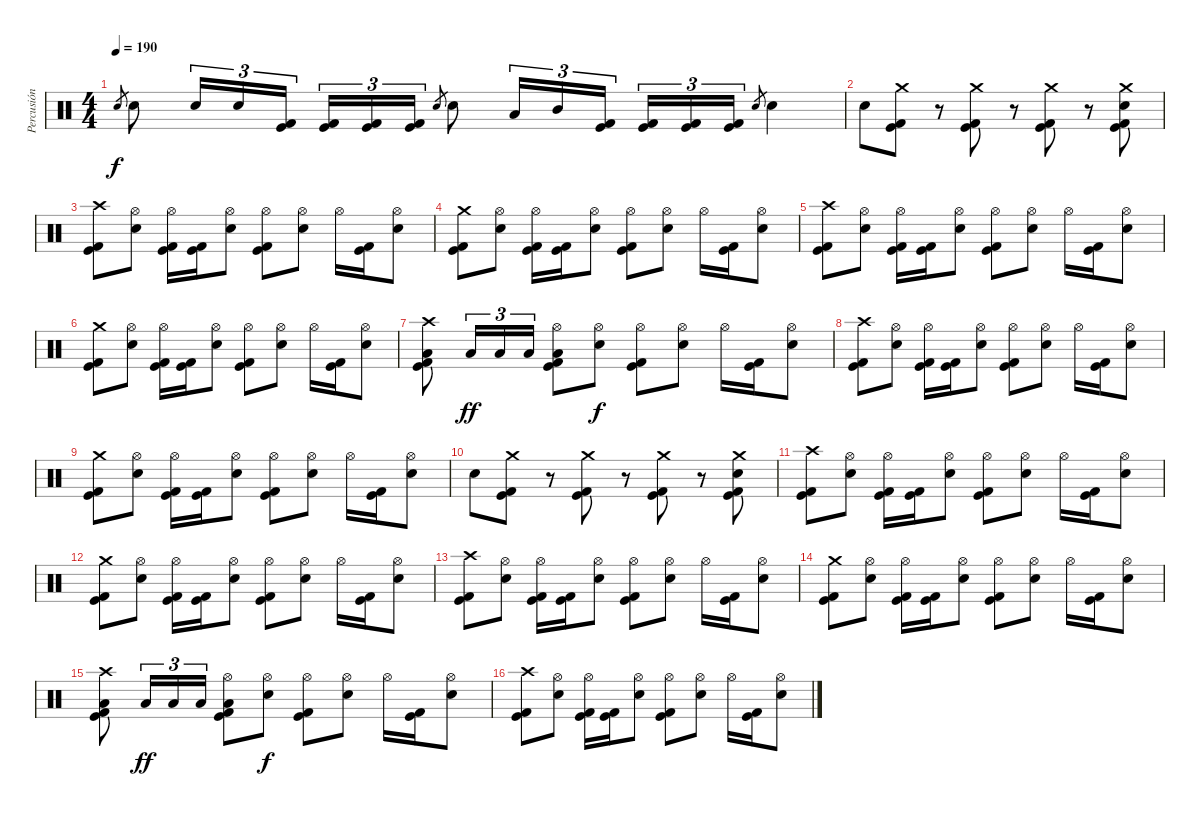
\track ("Percusión" "Percusión") {instrument percussion}
\staff {score}
\articulation defaults
\ts (4 4)
\tempo 190
\clef neutral
\ks c "Electric Snare (hit)".8{gr dy f} "Electric Snare (hit)".8 "Electric Snare (hit)".16{tu (3 2)} "Electric Snare (hit)".16{tu (3 2)}
("Kick (hit) 2" "Kick (hit)").16{tu (3 2)} ("Kick (hit)" "Kick (hit) 2").16{tu (3 2)} ("Kick (hit)" "Kick (hit) 2").16{tu (3 2)} ("Kick (hit)" "Kick (hit) 2").16{tu (3 2)} "Electric Snare (hit)".8{gr} "Electric Snare (hit)".8 "Low Tom (hit)".16{tu (3 2)} "Mid Tom (hit)".16{tu (3 2)} ("Kick (hit) 2" "Kick (hit)").16{tu (3 2)} ("Kick (hit) 2" "Kick (hit)").16{tu (3 2)} ("Kick (hit) 2" "Kick (hit)").16{tu (3 2)} ("Kick (hit) 2" "Kick (hit)").16{tu (3 2)} "Electric Snare (hit)".8{gr} "Electric Snare (hit)".4 |
"Electric Snare (hit)".8 ("Crash medium (hit)" "Kick (hit) 2" "Kick (hit)").8 r.8 ("Crash medium (hit)" "Kick (hit)" "Kick (hit) 2").8 r.8 ("Crash medium (hit)" "Kick (hit)" "Kick (hit) 2").8 r.8 ("Crash medium (hit)" "Electric Snare (hit)" "Kick (hit)" "Kick (hit) 2").8 |
("Crash high (hit)" "Kick (hit) 2" "Kick (hit)").8 ("Hi-Hat (open)" "Electric Snare (hit)").8 ("Hi-Hat (open)" "Kick (hit) 2" "Kick (hit)").16 ("Kick (hit) 2" "Kick (hit)").16 ("Hi-Hat (open)" "Electric Snare (hit)").8 ("Hi-Hat (open)" "Kick (hit) 2" "Kick (hit)").8 ("Hi-Hat (open)" "Electric Snare (hit)").8 "Hi-Hat (open)".16 ("Kick (hit) 2" "Kick (hit)").16 ("Hi-Hat (open)" "Electric Snare (hit)").8 |
("Crash medium (hit)" "Kick (hit) 2" "Kick (hit)").8 ("Hi-Hat (open)" "Electric Snare (hit)").8 ("Hi-Hat (open)" "Kick (hit) 2" "Kick (hit)").16 ("Kick (hit) 2" "Kick (hit)").16 ("Hi-Hat (open)" "Electric Snare (hit)").8 ("Hi-Hat (open)" "Kick (hit) 2" "Kick (hit)").8 ("Hi-Hat (open)" "Electric Snare (hit)").8 "Hi-Hat (open)".16 ("Kick (hit) 2" "Kick (hit)").16 ("Hi-Hat (open)" "Electric Snare (hit)").8 |
("Crash high (hit)" "Kick (hit) 2" "Kick (hit)").8 ("Hi-Hat (open)" "Electric Snare (hit)").8 ("Hi-Hat (open)" "Kick (hit) 2" "Kick (hit)").16 ("Kick (hit) 2" "Kick (hit)").16 ("Hi-Hat (open)" "Electric Snare (hit)").8 ("Hi-Hat (open)" "Kick (hit) 2" "Kick (hit)").8 ("Hi-Hat (open)" "Electric Snare (hit)").8 "Hi-Hat (open)".16 ("Kick (hit) 2" "Kick (hit)").16 ("Hi-Hat (open)" "Electric Snare (hit)").8 |
("Crash medium (hit)" "Kick (hit) 2" "Kick (hit)").8 ("Hi-Hat (open)" "Electric Snare (hit)").8 ("Hi-Hat (open)" "Kick (hit) 2" "Kick (hit)").16 ("Kick (hit) 2" "Kick (hit)").16 ("Hi-Hat (open)" "Electric Snare (hit)").8 ("Hi-Hat (open)" "Kick (hit) 2" "Kick (hit)").8 ("Hi-Hat (open)" "Electric Snare (hit)").8 "Hi-Hat (open)".16 ("Kick (hit) 2" "Kick (hit)").16 ("Hi-Hat (open)" "Electric Snare (hit)").8 |
("Crash high (hit)" "Low Tom (hit)" "Kick (hit) 2" "Kick (hit)").8 "Low Tom (hit)".16{tu (3 2) dy ff} "Low Tom (hit)".16{tu (3 2)} "Low Tom (hit)".16{tu (3 2)} ("Hi-Hat (open)" "Low Tom (hit)" "Kick (hit) 2" "Kick (hit)").8 ("Hi-Hat (open)" "Electric Snare (hit)").8{dy f} ("Hi-Hat (open)" "Kick (hit) 2" "Kick (hit)").8 ("Hi-Hat (open)" "Electric Snare (hit)").8 "Hi-Hat (open)".16 ("Kick (hit) 2" "Kick (hit)").16 ("Hi-Hat (open)" "Electric Snare (hit)").8 |
("Crash high (hit)" "Kick (hit) 2" "Kick (hit)").8 ("Hi-Hat (open)" "Electric Snare (hit)").8 ("Hi-Hat (open)" "Kick (hit) 2" "Kick (hit)").16 ("Kick (hit) 2" "Kick (hit)").16 ("Hi-Hat (open)" "Electric Snare (hit)").8 ("Hi-Hat (open)" "Kick (hit) 2" "Kick (hit)").8 ("Hi-Hat (open)" "Electric Snare (hit)").8 "Hi-Hat (open)".16 ("Kick (hit) 2" "Kick (hit)").16 ("Hi-Hat (open)" "Electric Snare (hit)").8 |
("Crash medium (hit)" "Kick (hit) 2" "Kick (hit)").8 ("Hi-Hat (open)" "Electric Snare (hit)").8 ("Hi-Hat (open)" "Kick (hit) 2" "Kick (hit)").16 ("Kick (hit) 2" "Kick (hit)").16 ("Hi-Hat (open)" "Electric Snare (hit)").8 ("Hi-Hat (open)" "Kick (hit) 2" "Kick (hit)").8 ("Hi-Hat (open)" "Electric Snare (hit)").8 "Hi-Hat (open)".16 ("Kick (hit) 2" "Kick (hit)").16 ("Hi-Hat (open)" "Electric Snare (hit)").8 |
"Electric Snare (hit)".8 ("Crash medium (hit)" "Kick (hit) 2" "Kick (hit)").8 r.8 ("Crash medium (hit)" "Kick (hit)" "Kick (hit) 2").8 r.8 ("Crash medium (hit)" "Kick (hit)" "Kick (hit) 2").8 r.8 ("Crash medium (hit)" "Electric Snare (hit)" "Kick (hit)" "Kick (hit) 2").8 |
("Crash high (hit)" "Kick (hit) 2" "Kick (hit)").8 ("Hi-Hat (open)" "Electric Snare (hit)").8 ("Hi-Hat (open)" "Kick (hit) 2" "Kick (hit)").16 ("Kick (hit) 2" "Kick (hit)").16 ("Hi-Hat (open)" "Electric Snare (hit)").8 ("Hi-Hat (open)" "Kick (hit) 2" "Kick (hit)").8 ("Hi-Hat (open)" "Electric Snare (hit)").8 "Hi-Hat (open)".16 ("Kick (hit) 2" "Kick (hit)").16 ("Hi-Hat (open)" "Electric Snare (hit)").8 |
("Crash medium (hit)" "Kick (hit) 2" "Kick (hit)").8 ("Hi-Hat (open)" "Electric Snare (hit)").8 ("Hi-Hat (open)" "Kick (hit) 2" "Kick (hit)").16 ("Kick (hit) 2" "Kick (hit)").16 ("Hi-Hat (open)" "Electric Snare (hit)").8 ("Hi-Hat (open)" "Kick (hit) 2" "Kick (hit)").8 ("Hi-Hat (open)" "Electric Snare (hit)").8 "Hi-Hat (open)".16 ("Kick (hit) 2" "Kick (hit)").16 ("Hi-Hat (open)" "Electric Snare (hit)").8 |
("Crash high (hit)" "Kick (hit) 2" "Kick (hit)").8 ("Hi-Hat (open)" "Electric Snare (hit)").8 ("Hi-Hat (open)" "Kick (hit) 2" "Kick (hit)").16 ("Kick (hit) 2" "Kick (hit)").16 ("Hi-Hat (open)" "Electric Snare (hit)").8 ("Hi-Hat (open)" "Kick (hit) 2" "Kick (hit)").8 ("Hi-Hat (open)" "Electric Snare (hit)").8 "Hi-Hat (open)".16 ("Kick (hit) 2" "Kick (hit)").16 ("Hi-Hat (open)" "Electric Snare (hit)").8 |
("Crash medium (hit)" "Kick (hit) 2" "Kick (hit)").8 ("Hi-Hat (open)" "Electric Snare (hit)").8 ("Hi-Hat (open)" "Kick (hit) 2" "Kick (hit)").16 ("Kick (hit) 2" "Kick (hit)").16 ("Hi-Hat (open)" "Electric Snare (hit)").8 ("Hi-Hat (open)" "Kick (hit) 2" "Kick (hit)").8 ("Hi-Hat (open)" "Electric Snare (hit)").8 "Hi-Hat (open)".16 ("Kick (hit) 2" "Kick (hit)").16 ("Hi-Hat (open)" "Electric Snare (hit)").8 |
("Crash high (hit)" "Low Tom (hit)" "Kick (hit) 2" "Kick (hit)").8 "Low Tom (hit)".16{tu (3 2) dy ff} "Low Tom (hit)".16{tu (3 2)} "Low Tom (hit)".16{tu (3 2)} ("Hi-Hat (open)" "Low Tom (hit)" "Kick (hit) 2" "Kick (hit)").8 ("Hi-Hat (open)" "Electric Snare (hit)").8{dy f} ("Hi-Hat (open)" "Kick (hit) 2" "Kick (hit)").8 ("Hi-Hat (open)" "Electric Snare (hit)").8 "Hi-Hat (open)".16 ("Kick (hit) 2" "Kick (hit)").16 ("Hi-Hat (open)" "Electric Snare (hit)").8 |
("Crash high (hit)" "Kick (hit) 2" "Kick (hit)").8 ("Hi-Hat (open)" "Electric Snare (hit)").8 ("Hi-Hat (open)" "Kick (hit) 2" "Kick (hit)").16 ("Kick (hit) 2" "Kick (hit)").16 ("Hi-Hat (open)" "Electric Snare (hit)").8 ("Hi-Hat (open)" "Kick (hit) 2" "Kick (hit)").8 ("Hi-Hat (open)" "Electric Snare (hit)").8 "Hi-Hat (open)".16 ("Kick (hit) 2" "Kick (hit)").16 ("Hi-Hat (open)" "Electric Snare (hit)").8
